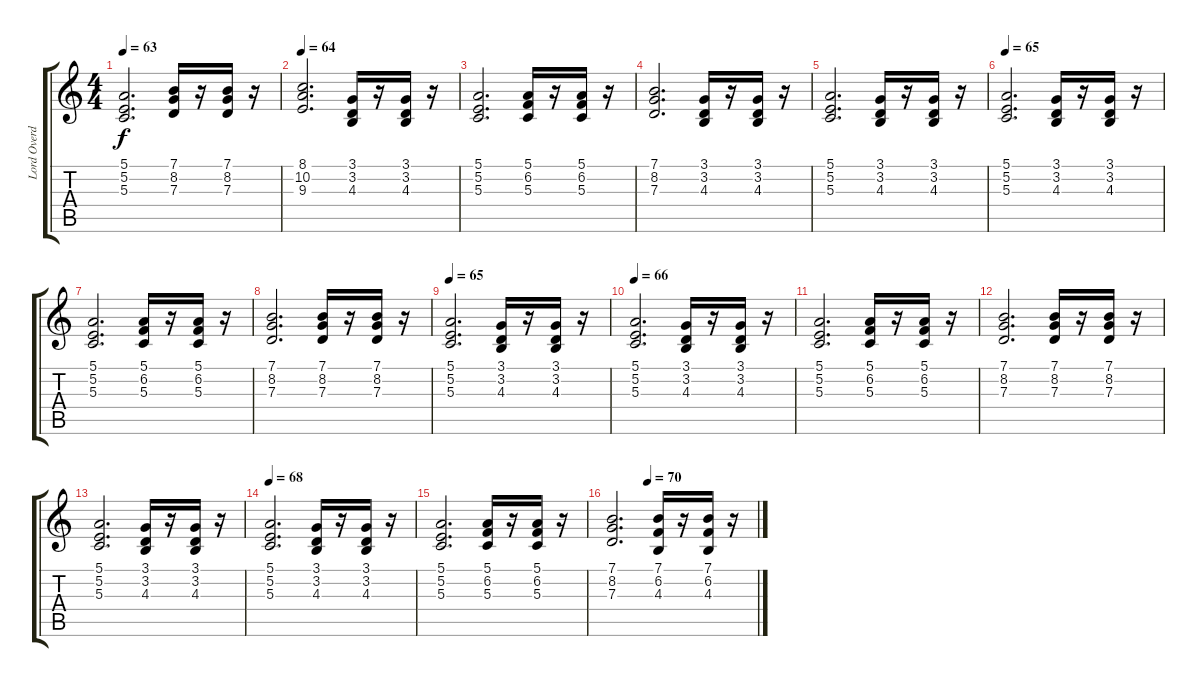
\track ("Lord Overdub" "Lord Overd") {instrument drawbarorgan}
\staff {score tabs}
\tuning (E4 B3 G3 D3 A2 E2) {hide}
\ts (4 4)
\tempo 63
\clef g2
\ks c
(5.1 5.2 5.3).2{d dy f} (7.1 8.2 7.3).16 r.16 (7.1 8.2 7.3).16 r.16 |
\tempo 64
(8.1 10.2 9.3).2{d} (3.1 3.2 4.3).16 r.16 (3.1 3.2 4.3).16 r.16 |
(5.1 5.2 5.3).2{d} (5.1 6.2 5.3).16 r.16 (5.1 6.2 5.3).16 r.16 |
(7.1 8.2 7.3).2{d} (3.1 3.2 4.3).16 r.16 (3.1 3.2 4.3).16 r.16 |
(5.1 5.2 5.3).2{d} (3.1 3.2 4.3).16 r.16 (3.1 3.2 4.3).16 r.16 |
\tempo 65
(5.1 5.2 5.3).2{d} (3.1 3.2 4.3).16 r.16 (3.1 3.2 4.3).16 r.16 |
(5.1 5.2 5.3).2{d} (5.1 6.2 5.3).16 r.16 (5.1 6.2 5.3).16 r.16 |
(7.1 8.2 7.3).2{d} (7.1 8.2 7.3).16 r.16 (7.1 8.2 7.3).16 r.16 |
\tempo 65
(5.1 5.2 5.3).2{d} (3.1 3.2 4.3).16 r.16 (3.1 3.2 4.3).16 r.16 |
\tempo 66
(5.1 5.2 5.3).2{d} (3.1 3.2 4.3).16 r.16 (3.1 3.2 4.3).16 r.16 |
(5.1 5.2 5.3).2{d} (5.1 6.2 5.3).16 r.16 (5.1 6.2 5.3).16 r.16 |
(7.1 8.2 7.3).2{d} (7.1 8.2 7.3).16 r.16 (7.1 8.2 7.3).16 r.16 |
(5.1 5.2 5.3).2{d} (3.1 3.2 4.3).16 r.16 (3.1 3.2 4.3).16 r.16 |
\tempo 68
(5.1 5.2 5.3).2{d} (3.1 3.2 4.3).16 r.16 (3.1 3.2 4.3).16 r.16 |
(5.1 5.2 5.3).2{d} (5.1 6.2 5.3).16 r.16 (5.1 6.2 5.3).16 r.16 |
\tempo (70 0.25)
(7.1 8.2 7.3).2{d} (7.1 6.2 4.3).16 r.16 (7.1 6.2 4.3).16 r.16
